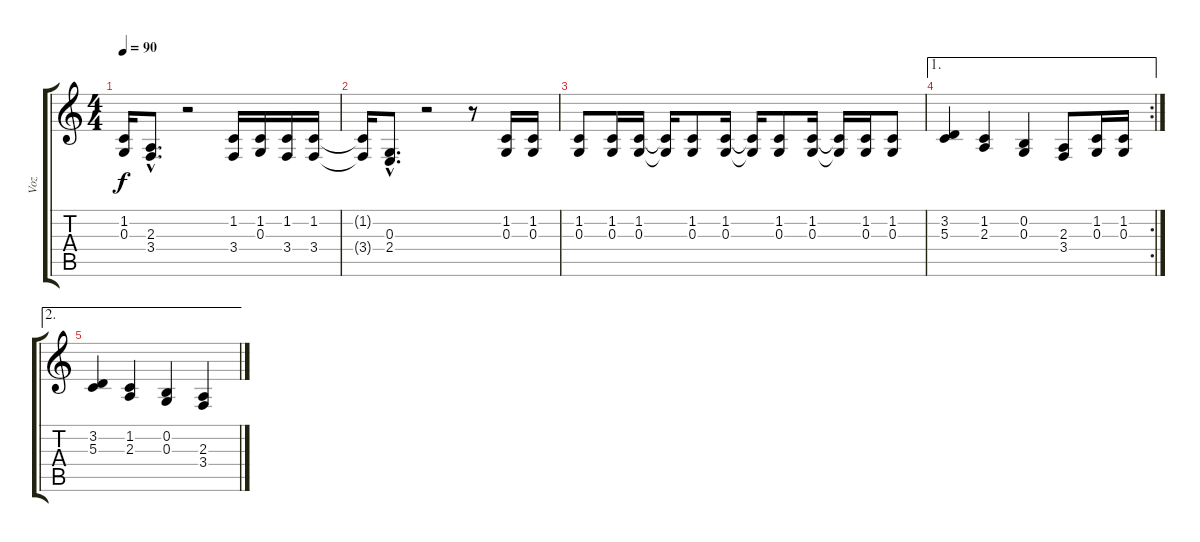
\track ("Voz" "Voz") {instrument lead6voice}
\staff {score tabs}
\tuning (E4 B3 G3 D3 A2 E2) {hide}
\ts (4 4)
\tempo 90
\clef g2
\ks c
(1.2{t} 0.3{t}).16{dy f} (2.3{hac} 3.4{hac}).8{d} r.2 (1.2 3.4).16 (1.2 0.3).16 (1.2 3.4).16 (1.2 3.4).16 |
(1.2{t} 3.4{t}).16 (0.3{hac} 2.4{hac}).8{d} r.2 r.8 (1.2 0.3).16 (1.2 0.3).16 |
(1.2 0.3).8 (1.2 0.3).16 (1.2 0.3).16 (1.2{t} 0.3{t}).16 (1.2 0.3).8 (1.2 0.3).16 (1.2{t} 0.3{t}).16 (1.2 0.3).8 (1.2 0.3).16 (1.2{t} 0.3{t}).16 (1.2 0.3).16 (1.2 0.3).8 |
\ae 1
\rc 2
(3.2 5.3).4 (1.2 2.3).4 (0.2 0.3).4 (2.3 3.4).8 (1.2 0.3).16 (1.2 0.3).16 |
\ae 2
(3.2 5.3).4 (1.2 2.3).4 (0.2 0.3).4 (2.3 3.4).4
